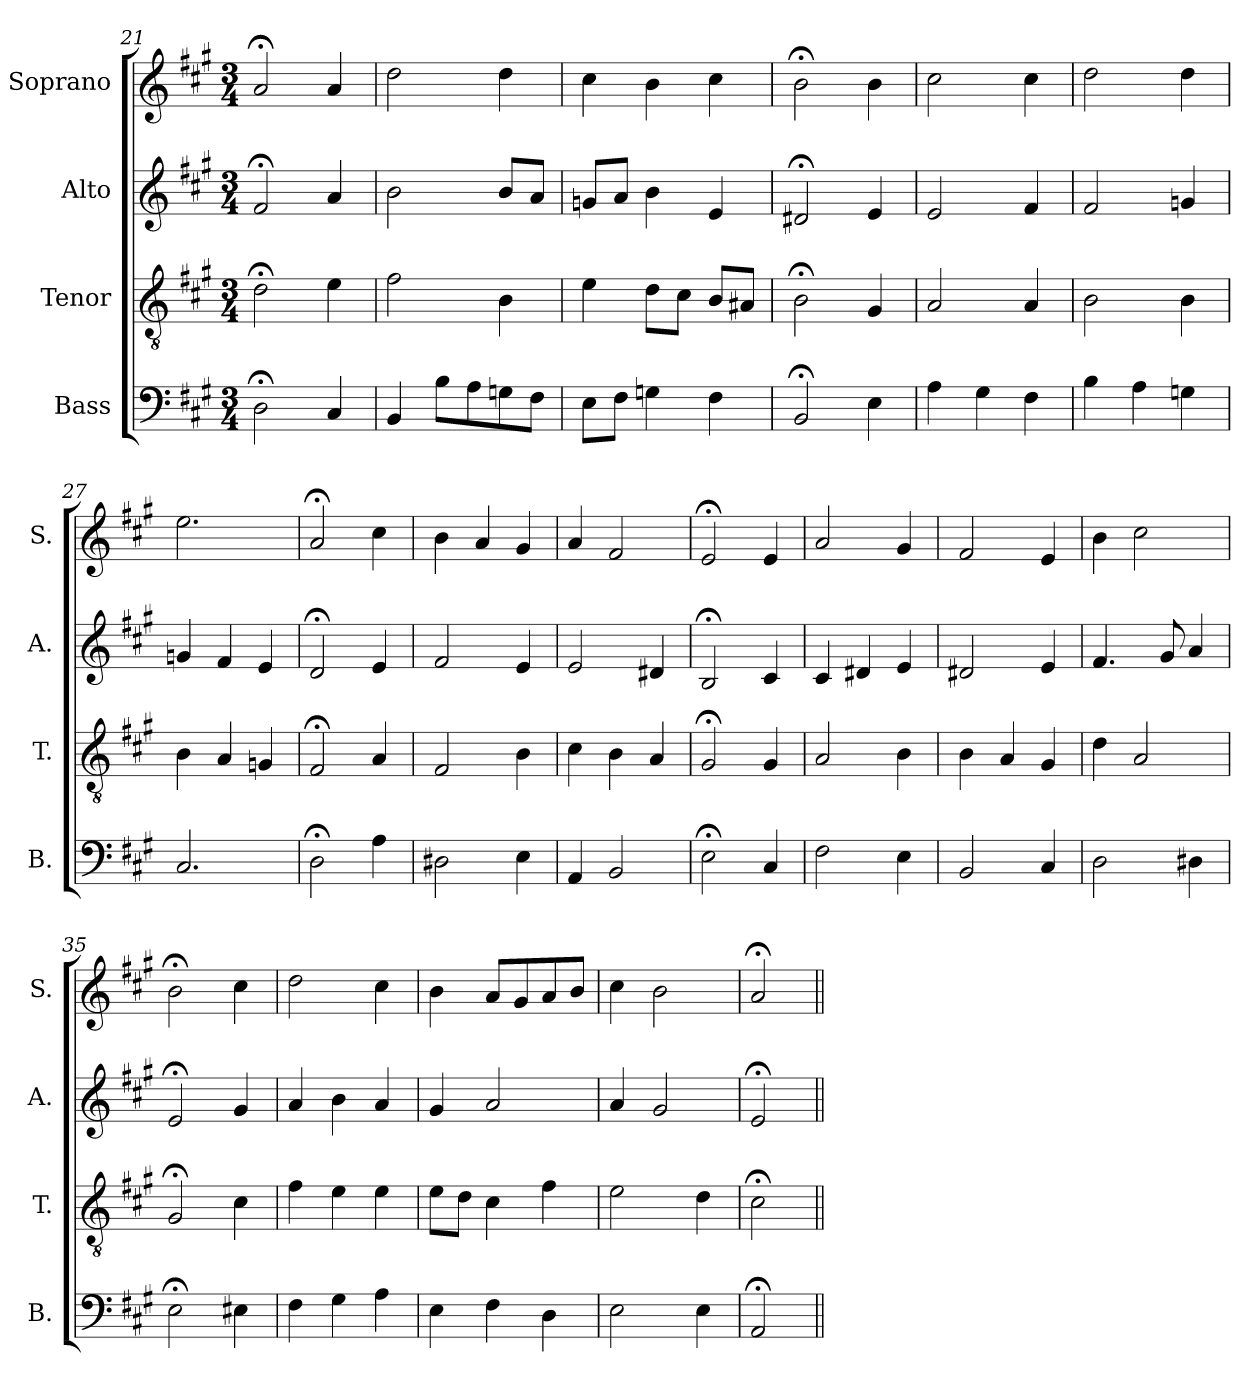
**kern	**kern	**kern	**kern
*part4	*part3	*part2	*part1
*staff4	*staff3	*staff2	*staff1
*I"Bass	*I"Tenor	*I"Alto	*I"Soprano
*I'B.	*I'T.	*I'A.	*I'S.
*clefF4	*clefGv2	*clefG2	*clefG2
*	*ITrd7c12	*	*
*k[f#c#g#]	*k[f#c#g#]	*k[f#c#g#]	*k[f#c#g#]
*A:	*A:	*A:	*A:
*M3/4	*M3/4	*M3/4	*M3/4
=21	=21	=21	=21
2D;<\	2D;<\	2f#;</	2a;</
4C#/	4E\	4a/	4a/
=22	=22	=22	=22
4BB/	2F#\	2b\	2dd\
8B\L	.	.	.
8A\	.	.	.
8Gn\	4BB\	8b/L	4dd\
8F#\J	.	8a/J	.
=23	=23	=23	=23
8E\L	4E\	8gn/L	4cc#\
8F#\J	.	8a/J	.
4Gn\	8D\L	4b\	4b\
.	8C#\J	.	.
4F#\	8BB/L	4e/	4cc#\
.	8AA#X/J	.	.
!!LO:LB:g=z
=24	=24	=24	=24
2BB;</	2BB;<\	2d#X;</	2b;<\
4E\	4GG#/	4e/	4b\
=25	=25	=25	=25
4A\	2AA/	2e/	2cc#\
4G#\	.	.	.
4F#\	4AA/	4f#/	4cc#\
=26	=26	=26	=26
4B\	2BB\	2f#/	2dd\
4A\	.	.	.
4Gn\	4BB\	4gn/	4dd\
=27	=27	=27	=27
2.C#/	4BB\	4gn/	2.ee\
.	4AA/	4f#/	.
.	4GGn/	4e/	.
=28	=28	=28	=28
2D;<\	2FF#;</	2d;</	2a;</
4A\	4AA/	4e/	4cc#\
=29	=29	=29	=29
2D#X\	2FF#/	2f#/	4b\
.	.	.	4a/
4E\	4BB\	4e/	4g#/
=30	=30	=30	=30
4AA/	4C#\	2e/	4a/
2BB/	4BB\	.	2f#/
.	4AA/	4d#X/	.
=31	=31	=31	=31
2E;<\	2GG#;</	2B;</	2e;</
4C#/	4GG#/	4c#/	4e/
!!LO:LB:g=z
=32	=32	=32	=32
2F#\	2AA/	4c#/	2a/
.	.	4d#X/	.
4E\	4BB\	4e/	4g#/
=33	=33	=33	=33
2BB/	4BB\	2d#X/	2f#/
.	4AA/	.	.
4C#/	4GG#/	4e/	4e/
=34	=34	=34	=34
2D\	4D\	4.f#/	4b\
.	2AA/	.	2cc#\
.	.	8g#/	.
4D#X\	.	4a/	.
=35	=35	=35	=35
2E;<\	2GG#;</	2e;</	2b;<\
4E#X\	4C#\	4g#/	4cc#\
=36	=36	=36	=36
4F#\	4F#\	4a/	2dd\
4G#\	4E\	4b\	.
4A\	4E\	4a/	4cc#\
=37	=37	=37	=37
4E\	8E\L	4g#/	4b\
.	8D\J	.	.
4F#\	4C#\	2a/	8a/L
.	.	.	8g#/
4D\	4F#\	.	8a/
.	.	.	8b/J
=38	=38	=38	=38
2E\	2E\	4a/	4cc#\
.	.	2g#/	2b\
4E\	4D\	.	.
=39	=39	=39	=39
2AA;</	2C#;<\	2e;</	2a;</
=||	=||	=||	=||
*-	*-	*-	*-
